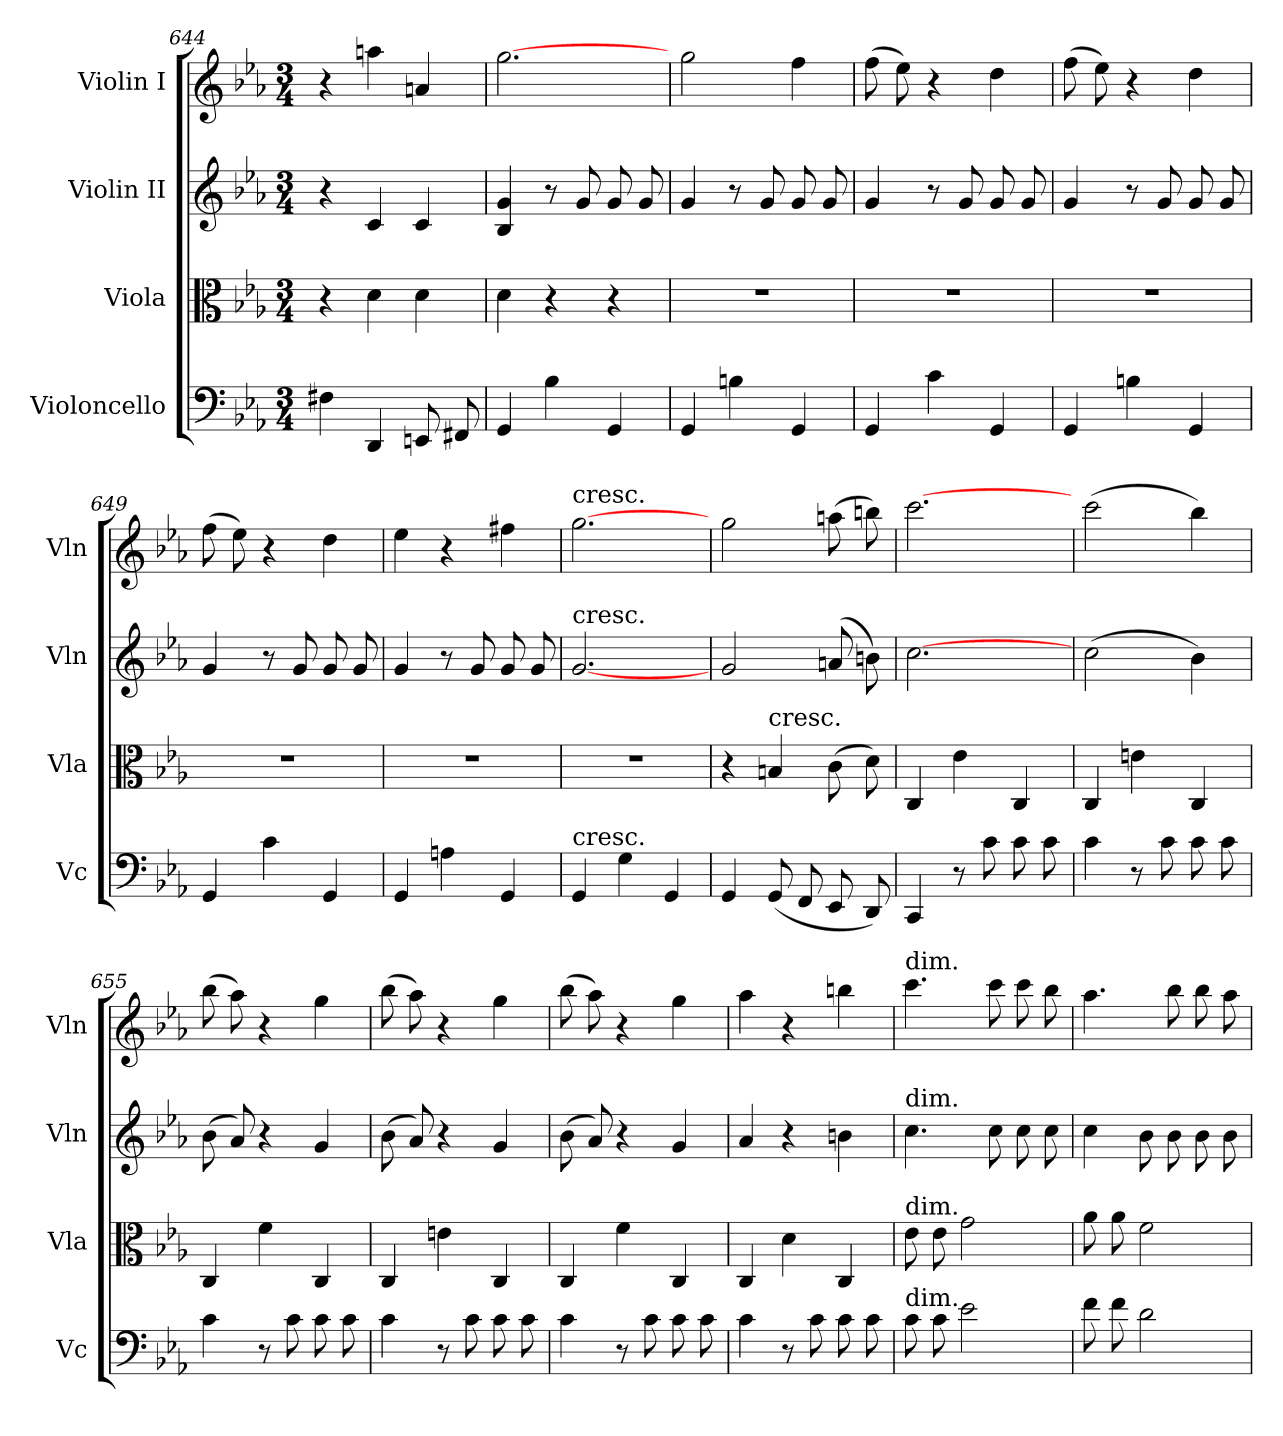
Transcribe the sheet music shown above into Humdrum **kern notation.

**kern	**kern	**kern	**kern
*part4	*part3	*part2	*part1
*staff4	*staff3	*staff2	*staff1
*I"Violoncello	*I"Viola	*I"Violin II	*I"Violin I
*I'Vc	*I'Vla	*I'Vln	*I'Vln
*clefF4	*clefC3	*clefG2	*clefG2
*k[b-e-a-]	*k[b-e-a-]	*k[b-e-a-]	*k[b-e-a-]
*c:	*c:	*c:	*c:
*M3/4	*M3/4	*M3/4	*M3/4
=644	=644	=644	=644
4F#X	4r	4r	4r
4DD	4d	4c	4aan
8EEn	4d	4c	4an
8FF#X	.	.	.
=645	=645	=645	=645
4GG	4d	4B- 4g	[2.gg
4B-	4r	8r	.
.	.	8g	.
4GG	4r	8g	.
.	.	8g	.
=646	=646	=646	=646
4GG	2.r	4g	2gg
4Bn	.	8r	.
.	.	8g	.
4GG	.	8g	4ff
.	.	8g	.
=647	=647	=647	=647
4GG	2.r	4g	(8ff
.	.	.	8ee-)
4c	.	8r	4r
.	.	8g	.
4GG	.	8g	4dd
.	.	8g	.
=648	=648	=648	=648
4GG	2.r	4g	(8ff
.	.	.	8ee-)
4Bn	.	8r	4r
.	.	8g	.
4GG	.	8g	4dd
.	.	8g	.
=649	=649	=649	=649
4GG	2.r	4g	(8ff
.	.	.	8ee-)
4c	.	8r	4r
.	.	8g	.
4GG	.	8g	4dd
.	.	8g	.
=650	=650	=650	=650
4GG	2.r	4g	4ee-
4An	.	8r	4r
.	.	8g	.
4GG	.	8g	4ff#X
.	.	8g	.
=651	=651	=651	=651
!	!	!	!LO:TX:a:t=cresc.
!	!	!LO:TX:a:t=cresc.	!
!LO:TX:a:t=cresc.	!	!	!
4GG	2.r	[2.g	[2.gg
4G	.	.	.
4GG	.	.	.
=652	=652	=652	=652
4GG	4r	2g	2gg
!	!LO:TX:a:t=cresc.	!	!
(8GG	4Bn	.	.
8FF	.	.	.
8EE-	(8c	(8an	(8aan
8DD)	8d)	8bn)	8bbn)
=653	=653	=653	=653
4CC	4C	[2.cc	[2.ccc
8r	4e-	.	.
8c	.	.	.
8c	4C	.	.
8c	.	.	.
=654	=654	=654	=654
4c	4C	(2cc	(2ccc
8r	4en	.	.
8c	.	.	.
8c	4C	4b-)	4bb-)
8c	.	.	.
=655	=655	=655	=655
4c	4C	(8b-	(8bb-
.	.	8a-)	8aa-)
8r	4f	4r	4r
8c	.	.	.
8c	4C	4g	4gg
8c	.	.	.
=656	=656	=656	=656
4c	4C	(8b-	(8bb-
.	.	8a-)	8aa-)
8r	4en	4r	4r
8c	.	.	.
8c	4C	4g	4gg
8c	.	.	.
=657	=657	=657	=657
4c	4C	(8b-	(8bb-
.	.	8a-)	8aa-)
8r	4f	4r	4r
8c	.	.	.
8c	4C	4g	4gg
8c	.	.	.
=658	=658	=658	=658
4c	4C	4a-	4aa-
8r	4d	4r	4r
8c	.	.	.
8c	4C	4bn	4bbn
8c	.	.	.
=659	=659	=659	=659
!	!	!	!LO:TX:a:t=dim.
!	!	!LO:TX:a:t=dim.	!
!	!LO:TX:a:t=dim.	!	!
!LO:TX:a:t=dim.	!	!	!
8c	8e-	4.cc	4.ccc
8c	8e-	.	.
2e-	2g	.	.
.	.	8cc	8ccc
.	.	8cc	8ccc
.	.	8cc	8bb-
=660	=660	=660	=660
8f	8a-	4cc	4.aa-
8f	8a-	.	.
2d	2f	8b-	.
.	.	8b-	8bb-
.	.	8b-	8bb-
.	.	8b-	8aa-
=	=	=	=
*-	*-	*-	*-
